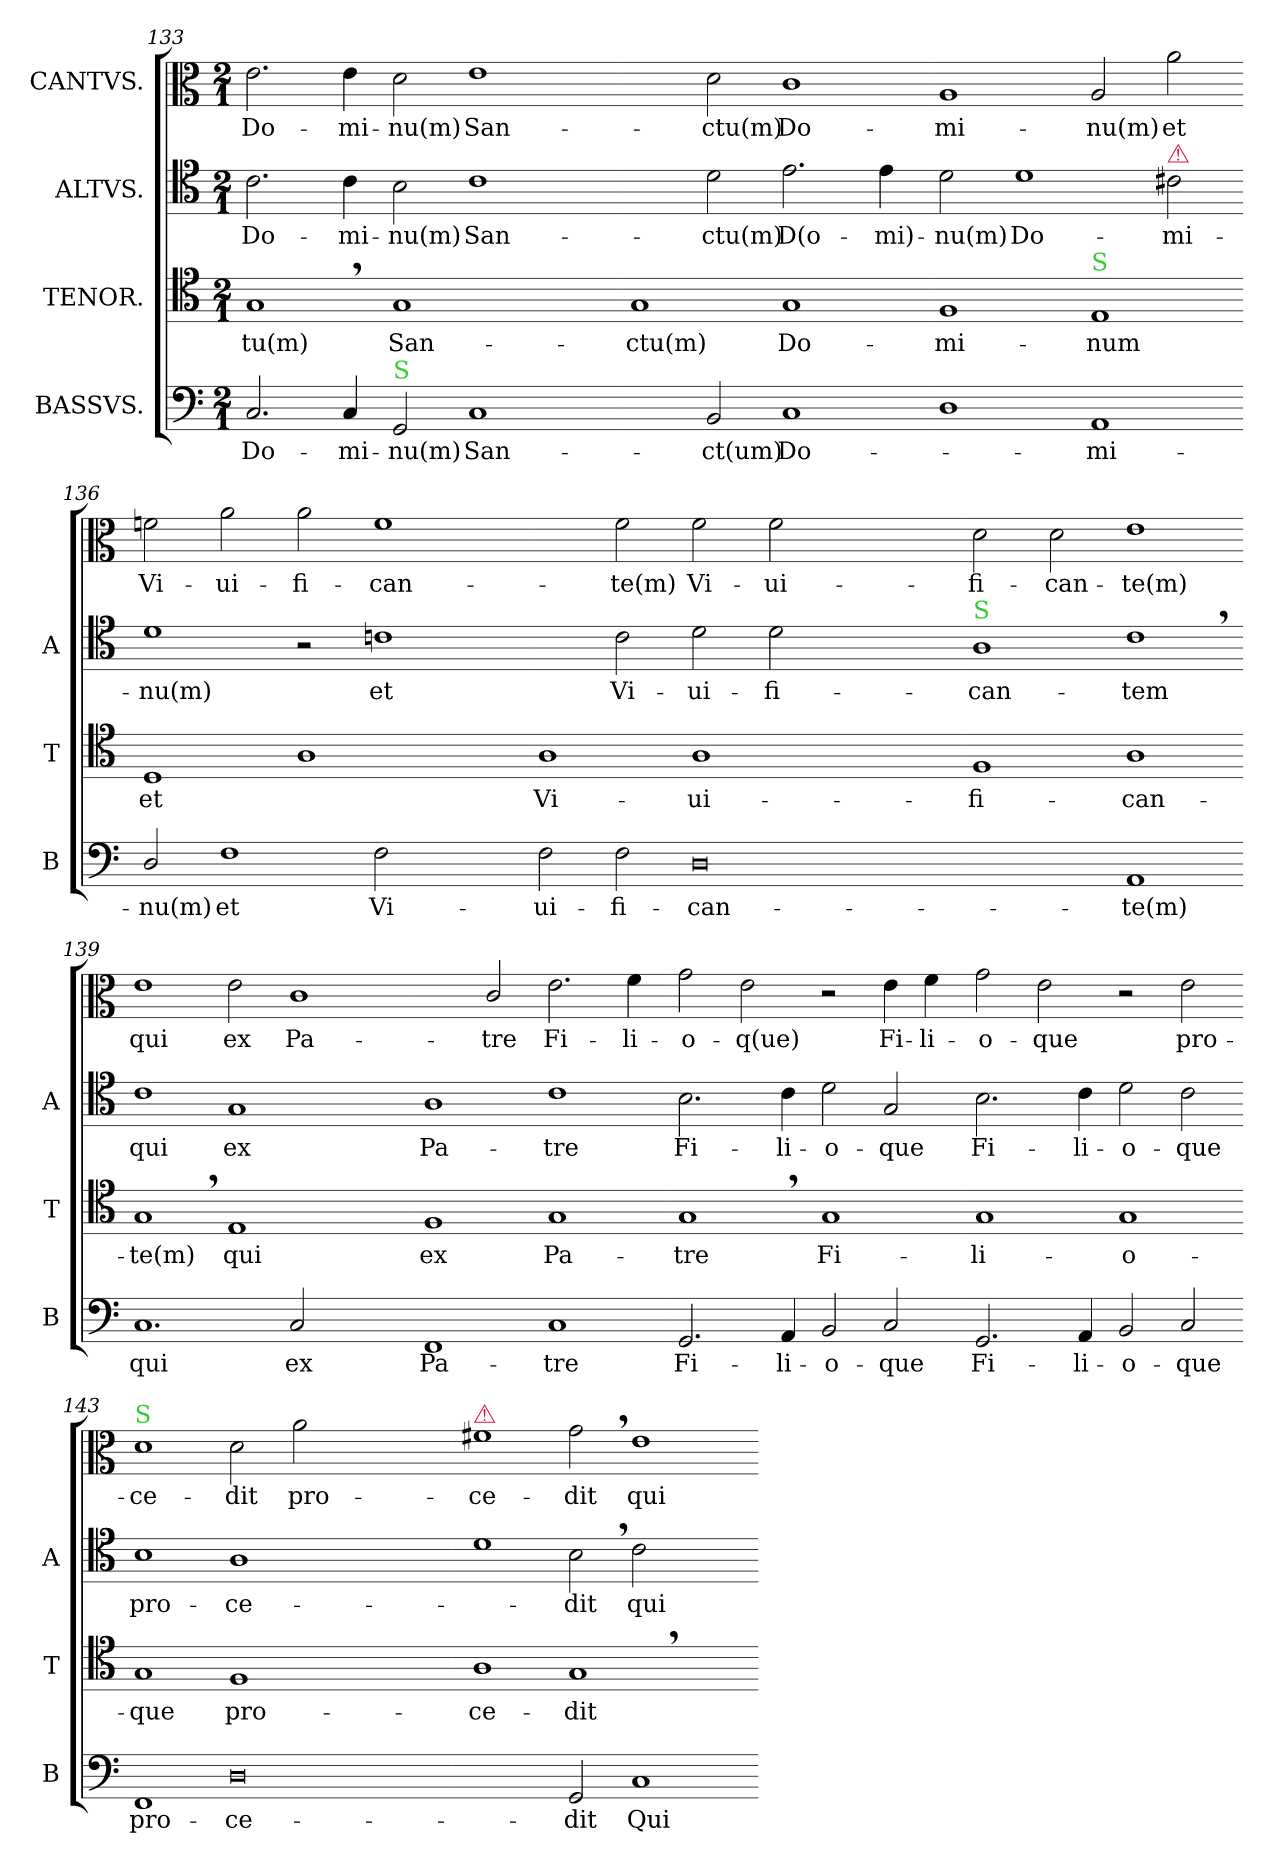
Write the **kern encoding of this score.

**kern	**text	**kern	**text	**kern	**text	**kern	**text
*part4	*part4	*part3	*part3	*part2	*part2	*part1	*part1
*staff4	*staff4	*staff3	*staff3	*staff2	*staff2	*staff1	*staff1
*I"BASSVS.	*	*I"TENOR.	*	*I"ALTVS.	*	*I"CANTVS.	*
*I'B	*	*I'T	*	*I'A	*	*	*
*clefF4	*	*clefC4	*	*clefC4	*	*clefC3	*
*k[]	*	*k[]	*	*k[]	*	*k[]	*
*M2/1	*	*M2/1	*	*M2/1	*	*M2/1	*
=133	=133	=133	=133	=133	=133	=133	=133
2.C/	Do-	1G,<	-tu(m)	2.c\	Do-	2.e\	Do-
4C/	-mi-	.	.	4c\	-mi-	4e\	-mi-
!LO:TX:a:color=limegreen:t=S	!	!	!	!	!	!	!
2GG/	-nu(m)	1G	San-	2B\	-nu(m)	2d\	-nu(m)
!	!	!	!	!	!	!	!LO:LY:i
1C	San-	.	.	1c	San-	1e	San-
.	.	2ryy	.	.	.	.	.
=134-	=134-	=134-	=134-	=134-	=134-	=134-	=134-
2ryy	.	1G	-ctu(m)	2ryy	.	2ryy	.
!	!	!	!	!	!	!	!LO:LY:i
2BB/	-ct(um)	.	.	2d\	-ctu(m)	2d\	-ctu(m)
!	!	!	!	!	!	!	!LO:LY:i
1C	Do-	1G	Do-	2.e\	D(o-	1c	Do-
.	.	.	.	4e\	-mi)-	.	.
=135-	=135-	=135-	=135-	=135-	=135-	=135-	=135-
!	!	!	!	!	!	!	!LO:LY:i
1D	.	1F	-mi-	2d\	-nu(m)	1A	-mi-
.	.	.	.	1d	Do-	.	.
!	!	!LO:TX:a:color=limegreen:t=S	!	!	!	!	!
!	!	!	!	!	!	!	!LO:LY:i
1AA	-mi-	1E	-num	.	.	2A/	-nu(m)
!	!	!	!	!LO:TX:a:color=crimson:t=⚠	!	!	!
.	.	.	.	2c#X\	-mi-	2a\	et
=136-	=136-	=136-	=136-	=136-	=136-	=136-	=136-
2D/	-nu(m)	1D	et	1d	-nu(m)	2fn\	Vi-
1F	et	.	.	.	.	2a\	-ui-
.	.	1A	.	2r	.	2a\	-fi-
2F\	Vi-	.	.	1cn	et	1f	-can-
2ryy	.	2ryy	.	.	.	.	.
=137-	=137-	=137-	=137-	=137-	=137-	=137-	=137-
2F\	-ui-	1A	Vi-	2ryy	.	2ryy	.
2F\	-fi-	.	.	2c\	Vi-	2f\	-te(m)
0D	-can-	1A	-ui-	2d\	-ui-	2f\	Vi-
.	.	.	.	2d\	-fi-	2f\	-ui-
.	.	1ryy	.	1ryy	.	1ryy	.
=138-	=138-	=138-	=138-	=138-	=138-	=138-	=138-
!	!	!	!	!LO:TX:a:color=limegreen:t=S	!	!	!
1ryy	.	1F	-fi-	1A	-can-	2d\	-fi-
.	.	.	.	.	.	2d\	-can-
1AA	-te(m)	1A	-can-	1c,<	-tem	1e	-te(m)
=139-	=139-	=139-	=139-	=139-	=139-	=139-	=139-
1.C	qui	1G,<	-te(m)	1c	qui	1e	qui
.	.	1E	qui	1G	ex	2e\	ex
2C/	ex	.	.	.	.	1c	Pa-
2ryy	.	2ryy	.	2ryy	.	.	.
=140-	=140-	=140-	=140-	=140-	=140-	=140-	=140-
1FF	Pa-	1F	ex	1A	Pa-	2ryy	.
.	.	.	.	.	.	2c/	-tre
1C	-tre	1G	Pa-	1c	-tre	2.e\	Fi-
.	.	.	.	.	.	4f\	-li-
=141-	=141-	=141-	=141-	=141-	=141-	=141-	=141-
2.GG/	Fi-	1G,<	-tre	2.B\	Fi-	2g\	-o-
.	.	.	.	.	.	2e\	-q(ue)
4AA/	-li-	.	.	4c\	-li-	.	.
2BB/	-o-	1G	Fi-	2d\	-o-	2r	.
2C/	-que	.	.	2G/	-que	4e\	Fi-
.	.	.	.	.	.	4f\	-li-
=142-	=142-	=142-	=142-	=142-	=142-	=142-	=142-
!	!LO:LY:i	!	!	!	!	!	!
2.GG/	Fi-	1G	-li-	2.B\	Fi-	2g\	-o-
.	.	.	.	.	.	2e\	-que
!	!LO:LY:i	!	!	!	!	!	!
4AA/	-li-	.	.	4c\	-li-	.	.
!	!LO:LY:i	!	!	!	!	!	!
2BB/	-o-	1G	-o-	2d\	-o-	2r	.
!	!LO:LY:i	!	!	!	!	!	!
2C/	-que	.	.	2c\	-que	2e\	pro-
=143-	=143-	=143-	=143-	=143-	=143-	=143-	=143-
!	!	!	!	!	!	!LO:TX:a:color=limegreen:t=S	!
1FF	pro-	1G	-que	1B	pro-	1d	-ce-
0D	-ce-	1F	pro-	1A	-ce-	2d\	-dit
.	.	.	.	.	.	2a\	pro-
.	.	1ryy	.	1ryy	.	1ryy	.
=144-	=144-	=144-	=144-	=144-	=144-	=144-	=144-
!	!	!	!	!	!	!LO:TX:a:color=crimson:t=⚠	!
1ryy	.	1A	-ce-	1d	.	1f#X	-ce-
2GG/	-dit	1G,<	-dit	2B,<\	-dit	2g,<\	-dit
1C	Qui	.	.	2c\	qui	1e	qui
.	.	2ryy	.	2ryy	.	.	.
=-	=-	=-	=-	=-	=-	=-	=-
*-	*-	*-	*-	*-	*-	*-	*-
